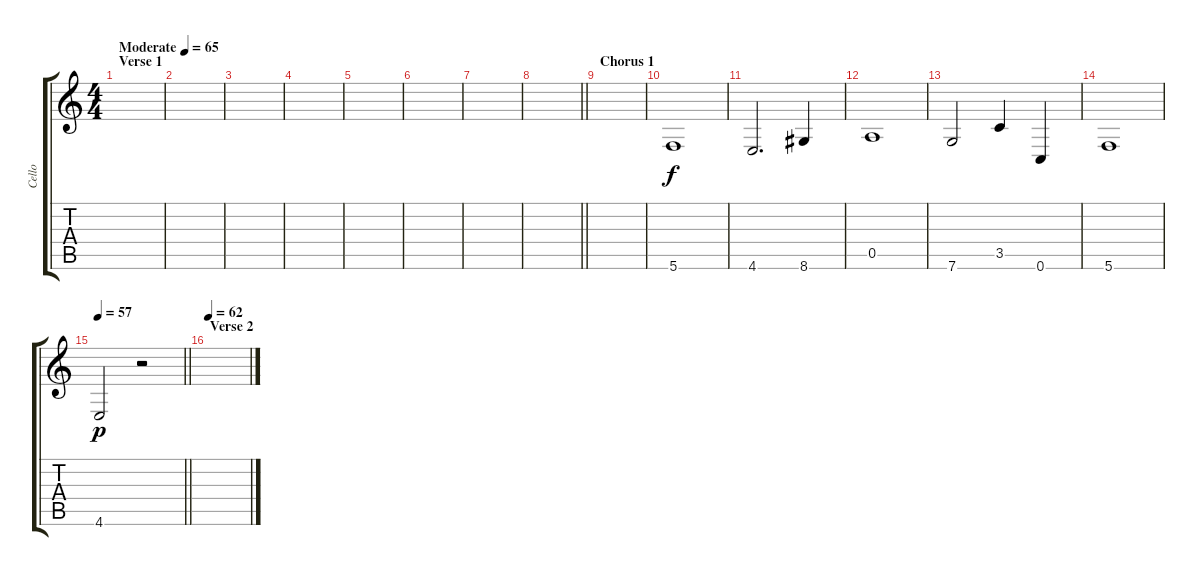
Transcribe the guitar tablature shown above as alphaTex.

\track ("Cello" "Cello") {instrument contrabass}
\staff {score tabs}
\tuning (E4 B3 G3 D3 A2 C2) {hide}
\ts (4 4)
\section ("" "Verse 1")
\tempo (65 "Moderate")
\clef g2
\ks c
|
|
|
|
|
|
|
\barLineRight lightlight
|
\section ("" "Chorus 1")
|
5.6.1 |
4.6.2{d} 8.6.4 |
0.5.1 |
7.6.2 3.5.4 0.6.4 |
5.6.1 |
\tempo 57
\barLineRight lightlight
4.6.2{dy p} r.2 |
\section ("" "Verse 2")
\tempo 62
